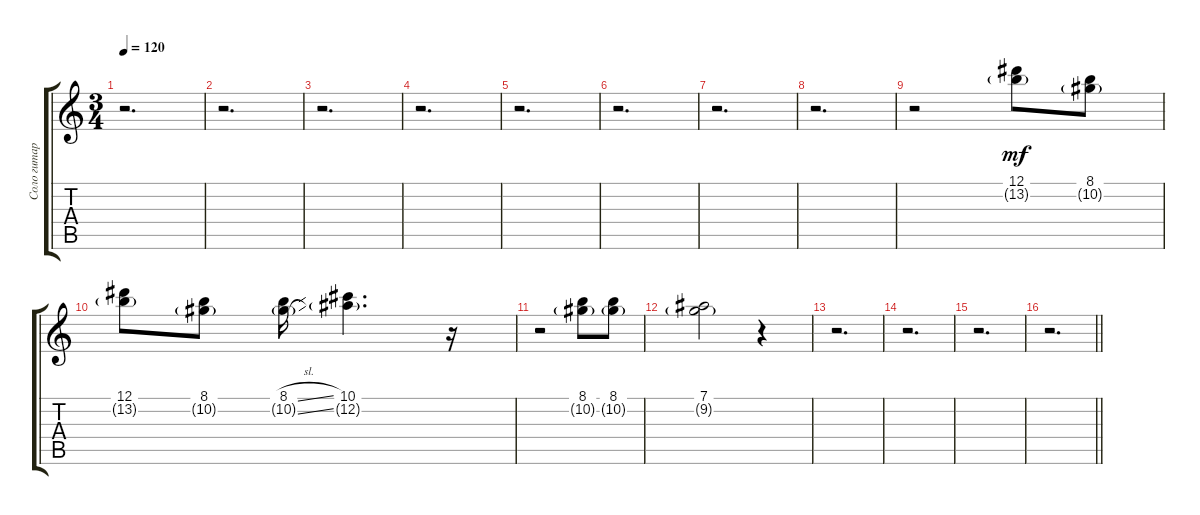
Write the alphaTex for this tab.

\track ("Соло гитара" "Соло гитар") {instrument electricguitarclean}
\staff {score tabs}
\tuning (Eb4 Bb3 Gb3 Db3 Ab2 Eb2) {hide}
\ts (3 4)
\tempo 120
\clef g2
\ks c
r.2{d dy mf} |
r.2{d} |
r.2{d} |
r.2{d} |
r.2{d} |
r.2{d} |
r.2{d} |
r.2{d} |
r.2 (12.1 13.2{g}).8 (8.1 10.2{g}).8 |
(12.1 13.2{g}).8 (8.1 10.2{g}).8 (8.1{sl} 10.2{sl g}).16 (10.1 12.2{g}).4{d} r.16 |
r.2 (8.1 10.2{g}).8 (8.1 10.2{g}).8 |
(7.1 9.2{g}).2 r.4 |
r.2{d} |
r.2{d} |
r.2{d} |
\barLineRight lightlight
r.2{d}
